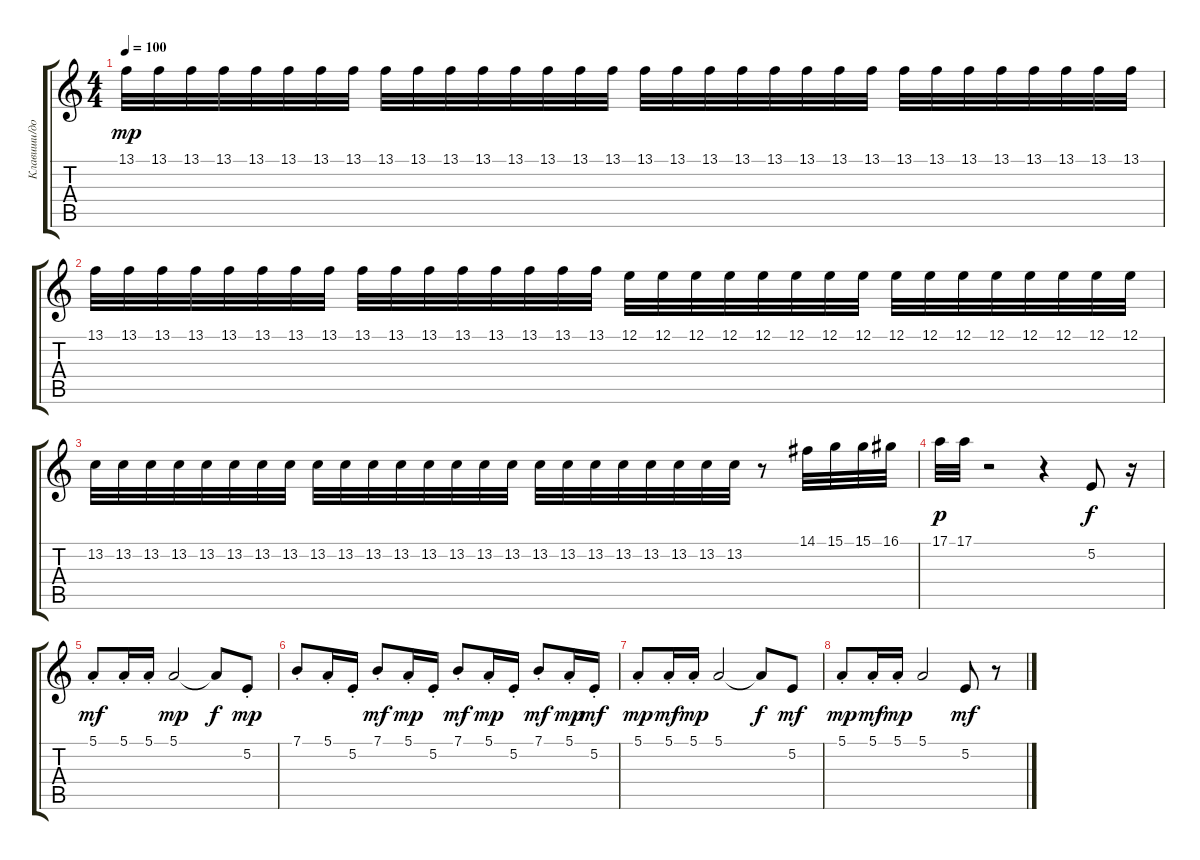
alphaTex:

\track ("Клавиши/домра/тромбон" "Клавиши/до") {instrument harpsichord}
\staff {score tabs}
\tuning (E4 B3 G3 D3 A2 E2) {hide}
\ts (4 4)
\tempo 100
\clef g2
\ks c
13.1.32{dy mp} 13.1.32 13.1.32 13.1.32 13.1.32 13.1.32 13.1.32 13.1.32 13.1.32 13.1.32 13.1.32 13.1.32 13.1.32 13.1.32 13.1.32 13.1.32 13.1.32 13.1.32 13.1.32 13.1.32 13.1.32 13.1.32 13.1.32 13.1.32 13.1.32 13.1.32 13.1.32 13.1.32 13.1.32 13.1.32 13.1.32 13.1.32 |
13.1.32 13.1.32 13.1.32 13.1.32 13.1.32 13.1.32 13.1.32 13.1.32 13.1.32 13.1.32 13.1.32 13.1.32 13.1.32 13.1.32 13.1.32 13.1.32 12.1.32 12.1.32 12.1.32 12.1.32 12.1.32 12.1.32 12.1.32 12.1.32 12.1.32 12.1.32 12.1.32 12.1.32 12.1.32 12.1.32 12.1.32 12.1.32 |
13.2.32 13.2.32 13.2.32 13.2.32 13.2.32 13.2.32 13.2.32 13.2.32 13.2.32 13.2.32 13.2.32 13.2.32 13.2.32 13.2.32 13.2.32 13.2.32 13.2.32 13.2.32 13.2.32 13.2.32 13.2.32 13.2.32 13.2.32 13.2.32 r.8 14.1.32 15.1.32 15.1.32 16.1.32 |
17.1.32{dy p} 17.1.32 r.2 r.4 5.2.8{dy f instrument trombone} r.16 |
5.1{st}.8{dy mf} 5.1{st}.16 5.1{st}.16 5.1.2{dy mp} 5.1{t}.8{dy f} 5.2{st}.8{dy mp} |
7.1{st}.8 5.1{st}.16 5.2{st}.16 7.1{st}.8{dy mf} 5.1{st}.16{dy mp} 5.2{st}.16 7.1{st}.8{dy mf} 5.1{st}.16{dy mp} 5.2{st}.16 7.1{st}.8{dy mf} 5.1{st}.16{dy mp} 5.2{st}.16{dy mf} |
5.1{st}.8{dy mp} 5.1{st}.16{dy mf} 5.1{st}.16{dy mp} 5.1.2 5.1{t}.8{dy f} 5.2.8{dy mf} |
5.1{st}.8{dy mp} 5.1{st}.16{dy mf} 5.1{st}.16{dy mp} 5.1.2 5.2.8{dy mf} r.8
